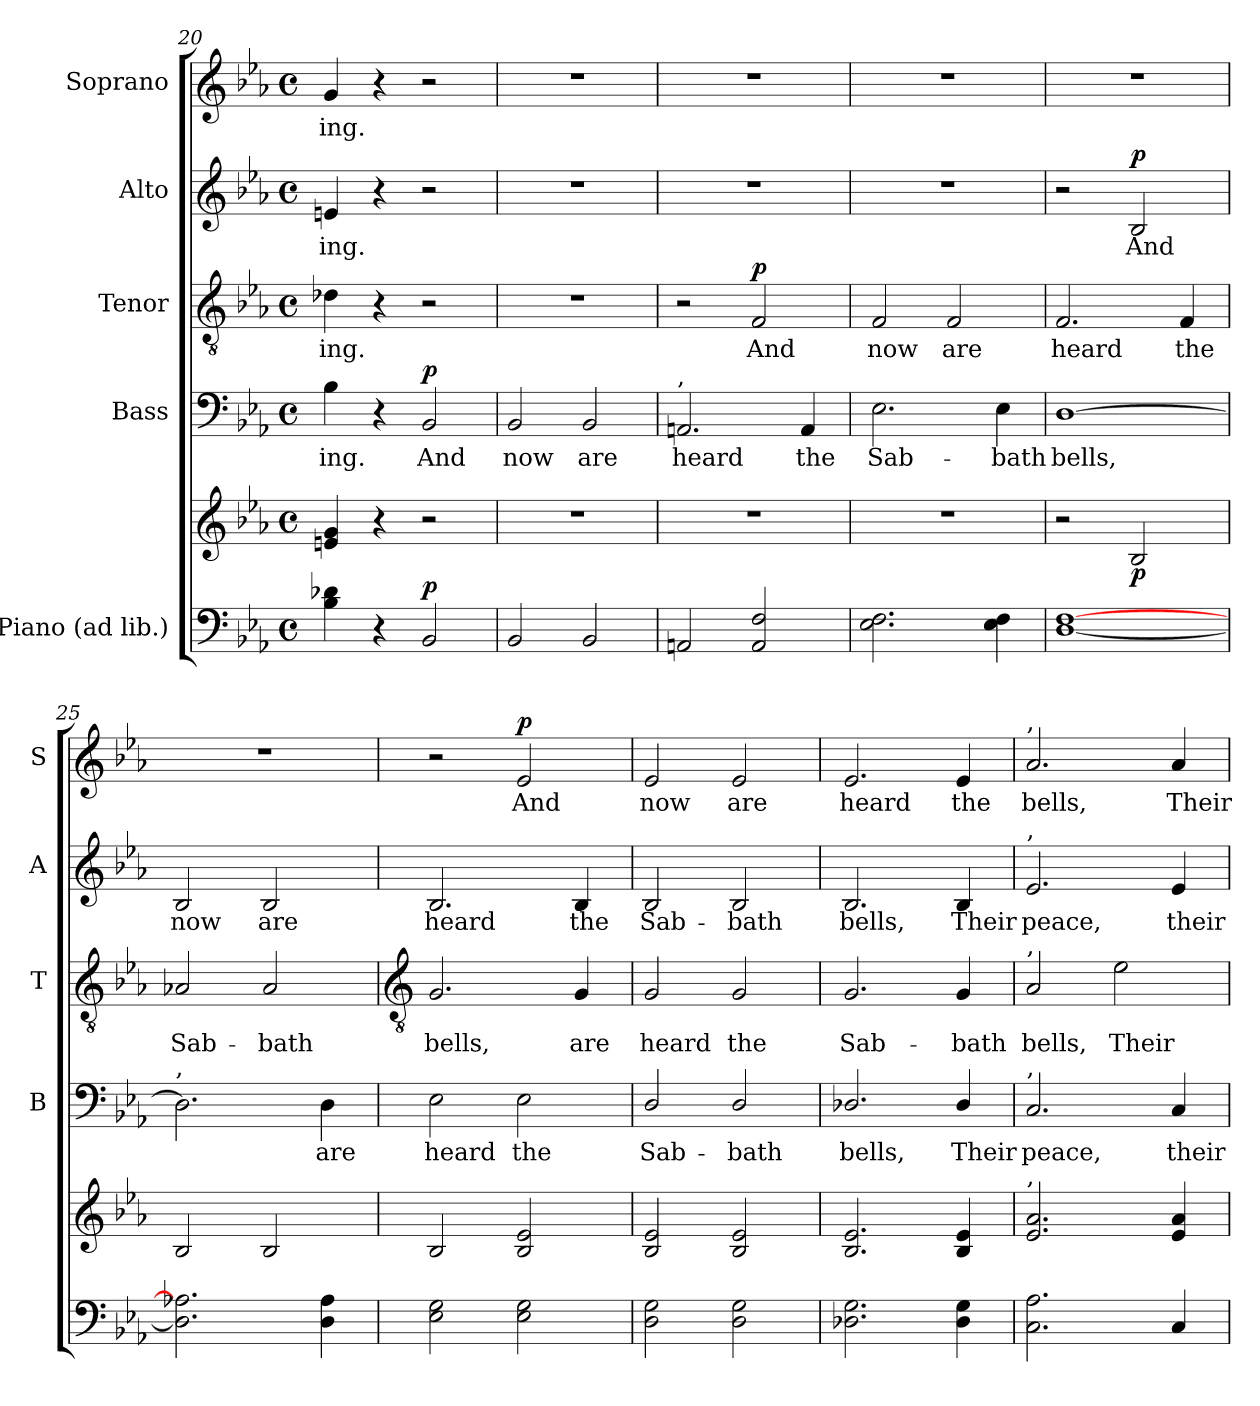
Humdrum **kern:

**kern	**kern	**dynam	**kern	**text	**dynam	**kern	**text	**dynam	**kern	**text	**dynam	**kern	**text	**dynam
*part5	*part5	*part5	*part4	*part4	*part4	*part3	*part3	*part3	*part2	*part2	*part2	*part1	*part1	*part1
*staff6	*staff5	*staff5/6	*staff4	*staff4	*staff4	*staff3	*staff3	*staff3	*staff2	*staff2	*staff2	*staff1	*staff1	*staff1
*I"Piano (ad lib.)	*	*	*I"Bass	*	*	*I"Tenor	*	*	*I"Alto	*	*	*I"Soprano	*	*
*	*	*	*I'B	*	*	*I'T	*	*	*I'A	*	*	*I'S	*	*
*clefF4	*clefG2	*	*clefF4	*	*	*clefGv2	*	*	*clefG2	*	*	*clefG2	*	*
*k[b-e-a-]	*k[b-e-a-]	*	*k[b-e-a-]	*	*	*k[b-e-a-]	*	*	*k[b-e-a-]	*	*	*k[b-e-a-]	*	*
*E-:	*E-:	*	*E-:	*	*	*E-:	*	*	*E-:	*	*	*E-:	*	*
*M4/4	*M4/4	*	*M4/4	*	*	*M4/4	*	*	*M4/4	*	*	*M4/4	*	*
*met(c)	*met(c)	*	*met(c)	*	*	*met(c)	*	*	*met(c)	*	*	*met(c)	*	*
=20	=20	=20	=20	=20	=20	=20	=20	=20	=20	=20	=20	=20	=20	=20
!	!	!	!	!LO:LY:b	!	!	!LO:LY:b	!	!	!LO:LY:b	!	!	!LO:LY:b	!
4B- 4d-X	4en 4g	.	4B-	-ing.	.	4d-X	ing.	.	4en	-ing.	.	4g	ing.	.
4r	4r	.	4r	.	.	4r	.	.	4r	.	.	4r	.	.
!	!	!LO:DY:a=2	!	!LO:LY:b	!LO:DY:b	!	!	!	!	!	!	!	!	!
2BB-	2r	p	2BB-	And	p	2r	.	.	2r	.	.	2r	.	.
=21	=21	=21	=21	=21	=21	=21	=21	=21	=21	=21	=21	=21	=21	=21
!	!	!	!	!LO:LY:b	!	!	!	!	!	!	!	!	!	!
2BB-	1r	.	2BB-	now	.	1r	.	.	1r	.	.	1r	.	.
!	!	!	!	!LO:LY:b	!	!	!	!	!	!	!	!	!	!
2BB-	.	.	2BB-	are	.	.	.	.	.	.	.	.	.	.
=22	=22	=22	=22	=22	=22	=22	=22	=22	=22	=22	=22	=22	=22	=22
!	!	!	!LO:TX:a:t=,	!	!	!	!	!	!	!	!	!	!	!
!	!	!	!	!LO:LY:b	!	!	!	!	!	!	!	!	!	!
2AAn	1r	.	2.AAn	heard	.	2r	.	.	1r	.	.	1r	.	.
!	!	!	!	!	!	!	!LO:LY:b	!LO:DY:b	!	!	!	!	!	!
2AA 2F	.	.	.	.	.	2F	And	p	.	.	.	.	.	.
!	!	!	!	!LO:LY:b	!	!	!	!	!	!	!	!	!	!
.	.	.	4AA	the	.	.	.	.	.	.	.	.	.	.
=23	=23	=23	=23	=23	=23	=23	=23	=23	=23	=23	=23	=23	=23	=23
!	!	!	!	!LO:LY:b	!	!	!LO:LY:b	!	!	!	!	!	!	!
2.E- 2.F	1r	.	2.E-	Sab-	.	2F	now	.	1r	.	.	1r	.	.
!	!	!	!	!	!	!	!LO:LY:b	!	!	!	!	!	!	!
.	.	.	.	.	.	2F	are	.	.	.	.	.	.	.
!	!	!	!	!LO:LY:b	!	!	!	!	!	!	!	!	!	!
4E- 4F	.	.	4E-	-bath	.	.	.	.	.	.	.	.	.	.
=24	=24	=24	=24	=24	=24	=24	=24	=24	=24	=24	=24	=24	=24	=24
!	!	!	!	!LO:LY:b	!	!	!LO:LY:b	!	!	!	!	!	!	!
[1D [1F	2r	.	[1D	bells,	.	2.F	heard	.	2r	.	.	1r	.	.
!	!	!LO:DY:b	!	!	!	!	!	!	!	!LO:LY:b	!LO:DY:b	!	!	!
.	2B-	p	.	.	.	.	.	.	2B-	And	p	.	.	.
!	!	!	!	!	!	!	!LO:LY:b	!	!	!	!	!	!	!
.	.	.	.	.	.	4F	the	.	.	.	.	.	.	.
=25	=25	=25	=25	=25	=25	=25	=25	=25	=25	=25	=25	=25	=25	=25
!	!	!	!LO:TX:a:t=,	!	!	!	!	!	!	!	!	!	!	!
!	!	!	!	!	!	!	!LO:LY:b	!	!	!LO:LY:b	!	!	!	!
2.D] 2.A-X]	2B-	.	2.D]	.	.	2A-X	Sab-	.	2B-	now	.	1r	.	.
!	!	!	!	!	!	!	!LO:LY:b	!	!	!LO:LY:b	!	!	!	!
.	2B-	.	.	.	.	2A-	-bath	.	2B-	are	.	.	.	.
!	!	!	!	!LO:LY:b	!	!	!	!	!	!	!	!	!	!
4D 4A-	.	.	4D	are	.	.	.	.	.	.	.	.	.	.
!!LO:LB:g=z
=26	=26	=26	=26	=26	=26	=26	=26	=26	=26	=26	=26	=26	=26	=26
*	*	*	*	*	*	*clefGv2	*	*	*	*	*	*	*	*
!	!	!	!	!LO:LY:b	!	!	!LO:LY:b	!	!	!LO:LY:b	!	!	!	!
2E- 2G	2B-	.	2E-	heard	.	2.G	bells,	.	2.B-	heard	.	2r	.	.
!	!	!	!	!LO:LY:b	!	!	!	!	!	!	!	!	!LO:LY:b	!LO:DY:b
2E- 2G	2B- 2e-	.	2E-	the	.	.	.	.	.	.	.	2e-	And	p
!	!	!	!	!	!	!	!LO:LY:b	!	!	!LO:LY:b	!	!	!	!
.	.	.	.	.	.	4G	are	.	4B-	the	.	.	.	.
=27	=27	=27	=27	=27	=27	=27	=27	=27	=27	=27	=27	=27	=27	=27
!	!	!	!	!LO:LY:b	!	!	!LO:LY:b	!	!	!LO:LY:b	!	!	!LO:LY:b	!
2D\ 2G\	2B- 2e-	.	2D/	Sab-	.	2G	heard	.	2B-	Sab-	.	2e-	now	.
!	!	!	!	!LO:LY:b	!	!	!LO:LY:b	!	!	!LO:LY:b	!	!	!LO:LY:b	!
2D\ 2G\	2B- 2e-	.	2D/	-bath	.	2G	the	.	2B-	-bath	.	2e-	are	.
=28	=28	=28	=28	=28	=28	=28	=28	=28	=28	=28	=28	=28	=28	=28
!	!	!	!	!LO:LY:b	!	!	!LO:LY:b	!	!	!LO:LY:b	!	!	!LO:LY:b	!
2.D-X\ 2.G\	2.B- 2.e-	.	2.D-X/	bells,	.	2.G	Sab-	.	2.B-	bells,	.	2.e-	heard	.
!	!	!	!	!LO:LY:b	!	!	!LO:LY:b	!	!	!LO:LY:b	!	!	!LO:LY:b	!
4D-\ 4G\	4B- 4e-	.	4D-/	Their	.	4G	-bath	.	4B-	Their	.	4e-	the	.
=29	=29	=29	=29	=29	=29	=29	=29	=29	=29	=29	=29	=29	=29	=29
!	!	!	!	!	!	!	!	!	!	!	!	!LO:TX:a:t=,	!	!
!	!	!	!	!	!	!	!	!	!LO:TX:a:t=,	!	!	!	!	!
!	!	!	!	!	!	!LO:TX:a:t=,	!	!	!	!	!	!	!	!
!	!	!	!LO:TX:a:t=,	!	!	!	!	!	!	!	!	!	!	!
!	!LO:TX:a:t=,	!	!	!	!	!	!	!	!	!	!	!	!	!
!	!	!	!	!LO:LY:b	!	!	!LO:LY:b	!	!	!LO:LY:b	!	!	!LO:LY:b	!
2.C 2.A-	2.e- 2.a-	.	2.C	peace,	.	2A-	bells,	.	2.e-	peace,	.	2.a-	bells,	.
!	!	!	!	!	!	!	!LO:LY:b	!	!	!	!	!	!	!
.	.	.	.	.	.	2e-	Their	.	.	.	.	.	.	.
!	!	!	!	!LO:LY:b	!	!	!	!	!	!LO:LY:b	!	!	!LO:LY:b	!
4C	4e- 4a-	.	4C	their	.	.	.	.	4e-	their	.	4a-	Their	.
=	=	=	=	=	=	=	=	=	=	=	=	=	=	=
*-	*-	*-	*-	*-	*-	*-	*-	*-	*-	*-	*-	*-	*-	*-
